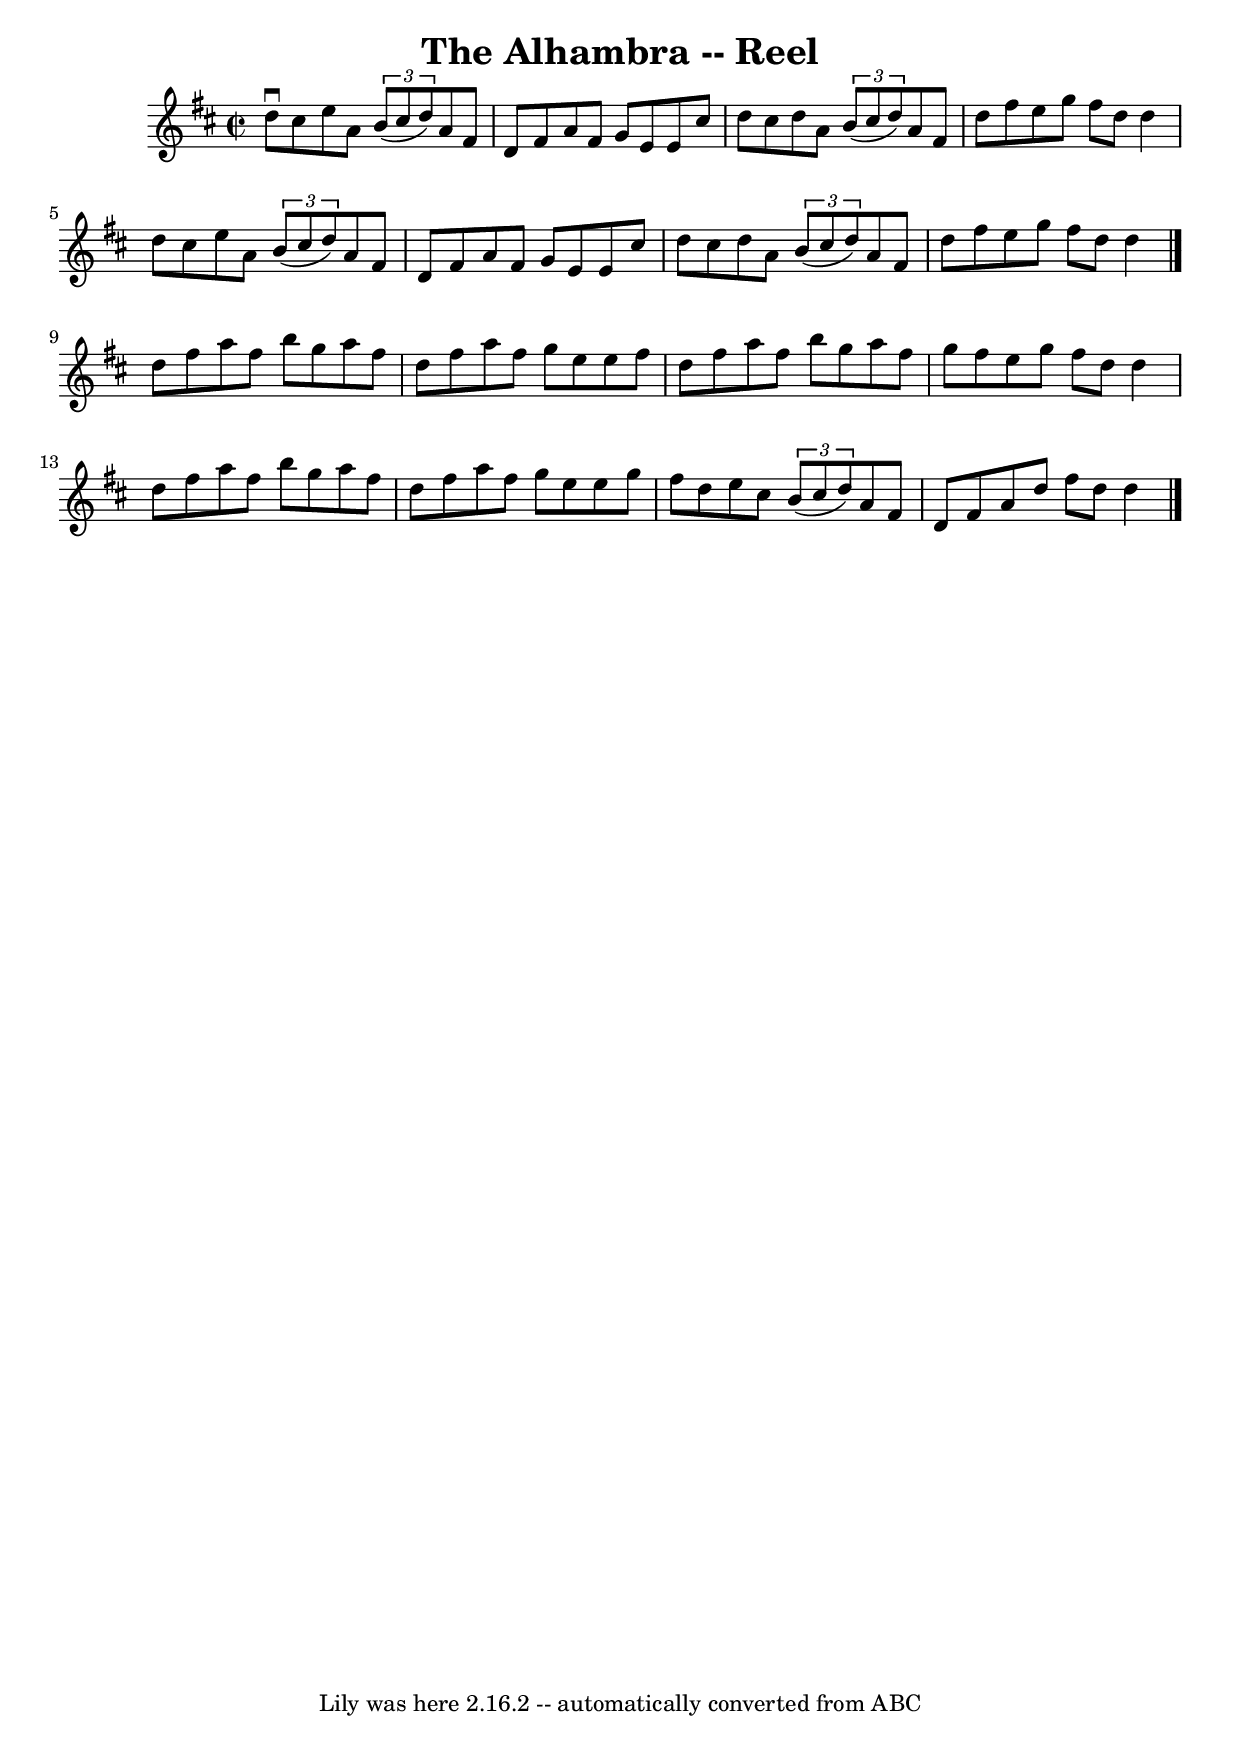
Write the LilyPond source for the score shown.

\version "2.7.40"
\include "Mammoth.ily"
\header {
	%% book = "Ryan's Mammoth Collection"
	crossRefNumber = "1"
	footnotes = "\\\\165"
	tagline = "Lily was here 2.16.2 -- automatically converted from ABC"
	title = "The Alhambra -- Reel"
}
voicedefault =  {
\set Score.defaultBarType = "empty"

\override Staff.TimeSignature #'style = #'C
 \time 2/2 \key d \major d''8^\downbow cis''8 e''8 a'8    
\times 2/3 { b'8 (cis''8 d''8) } a'8 fis'8    |
 d'8    
fis'8 a'8 fis'8 g'8 e'8 e'8 cis''8    |
 d''8    
cis''8 d''8 a'8    \times 2/3 { b'8 (cis''8 d''8) } a'8    
fis'8    |
 d''8 fis''8 e''8 g''8 fis''8 d''8 d''4    
|
 d''8 cis''8 e''8 a'8    \times 2/3 { b'8 (cis''8    
d''8) } a'8 fis'8    |
 d'8 fis'8 a'8 fis'8 g'8    
e'8 e'8 cis''8    |
 d''8 cis''8 d''8 a'8    
\times 2/3 { b'8 (cis''8 d''8) } a'8 fis'8    |
 d''8   
 fis''8 e''8 g''8 fis''8 d''8 d''4    \bar "|." d''8    
fis''8 a''8 fis''8 b''8 g''8 a''8 fis''8    |
 d''8   
 fis''8 a''8 fis''8 g''8 e''8 e''8 fis''8    |
 d''8  
 fis''8 a''8 fis''8 b''8 g''8 a''8 fis''8    |
 g''8 
 fis''8 e''8 g''8 fis''8 d''8 d''4    |
 d''8    
fis''8 a''8 fis''8 b''8 g''8 a''8 fis''8    |
 d''8   
 fis''8 a''8 fis''8 g''8 e''8 e''8 g''8    |
 fis''8  
 d''8 e''8 cis''8    \times 2/3 { b'8 (cis''8 d''8) } a'8   
 fis'8    |
 d'8 fis'8 a'8 d''8 fis''8 d''8 d''4    
|
   \bar "|."   
}

\score{
    <<

	\context Staff="default"
	{
	    \voicedefault 
	}

    >>
	\layout {
	}
	\midi {}
}
